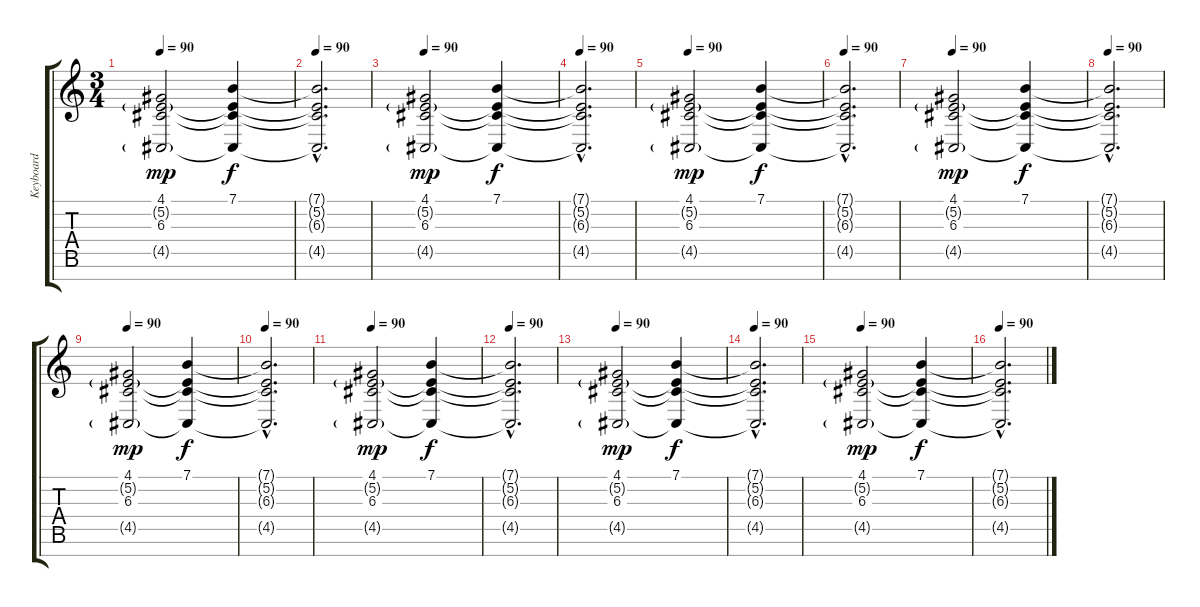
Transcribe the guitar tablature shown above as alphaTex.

\track ("Keyboard" "Keyboard") {instrument stringensemble1}
\staff {score tabs}
\tuning (E4 B3 G3 D3 A2 E2 B1) {hide}
\ts (3 4)
\tempo 90
\clef g2
\ks c
(4.1 5.2{g} 6.3 4.5{g}).2{dy mp} (7.1 5.2{t} 6.3{t} 4.5{t}).4{dy f} |
\tempo 90
(7.1{hac t} 5.2{hac t} 6.3{hac t} 4.5{hac t}).2{d} |
\tempo 90
(4.1 5.2{g} 6.3 4.5{g}).2{dy mp} (7.1 5.2{t} 6.3{t} 4.5{t}).4{dy f} |
\tempo 90
(7.1{hac t} 5.2{hac t} 6.3{hac t} 4.5{hac t}).2{d} |
\tempo 90
(4.1 5.2{g} 6.3 4.5{g}).2{dy mp} (7.1 5.2{t} 6.3{t} 4.5{t}).4{dy f} |
\tempo 90
(7.1{hac t} 5.2{hac t} 6.3{hac t} 4.5{hac t}).2{d} |
\tempo 90
(4.1 5.2{g} 6.3 4.5{g}).2{dy mp} (7.1 5.2{t} 6.3{t} 4.5{t}).4{dy f} |
\tempo 90
(7.1{hac t} 5.2{hac t} 6.3{hac t} 4.5{hac t}).2{d} |
\tempo 90
(4.1 5.2{g} 6.3 4.5{g}).2{dy mp} (7.1 5.2{t} 6.3{t} 4.5{t}).4{dy f} |
\tempo 90
(7.1{hac t} 5.2{hac t} 6.3{hac t} 4.5{hac t}).2{d} |
\tempo 90
(4.1 5.2{g} 6.3 4.5{g}).2{dy mp} (7.1 5.2{t} 6.3{t} 4.5{t}).4{dy f} |
\tempo 90
(7.1{hac t} 5.2{hac t} 6.3{hac t} 4.5{hac t}).2{d} |
\tempo 90
(4.1 5.2{g} 6.3 4.5{g}).2{dy mp} (7.1 5.2{t} 6.3{t} 4.5{t}).4{dy f} |
\tempo 90
(7.1{hac t} 5.2{hac t} 6.3{hac t} 4.5{hac t}).2{d} |
\tempo 90
(4.1 5.2{g} 6.3 4.5{g}).2{dy mp} (7.1 5.2{t} 6.3{t} 4.5{t}).4{dy f} |
\tempo 90
(7.1{hac t} 5.2{hac t} 6.3{hac t} 4.5{hac t}).2{d}
